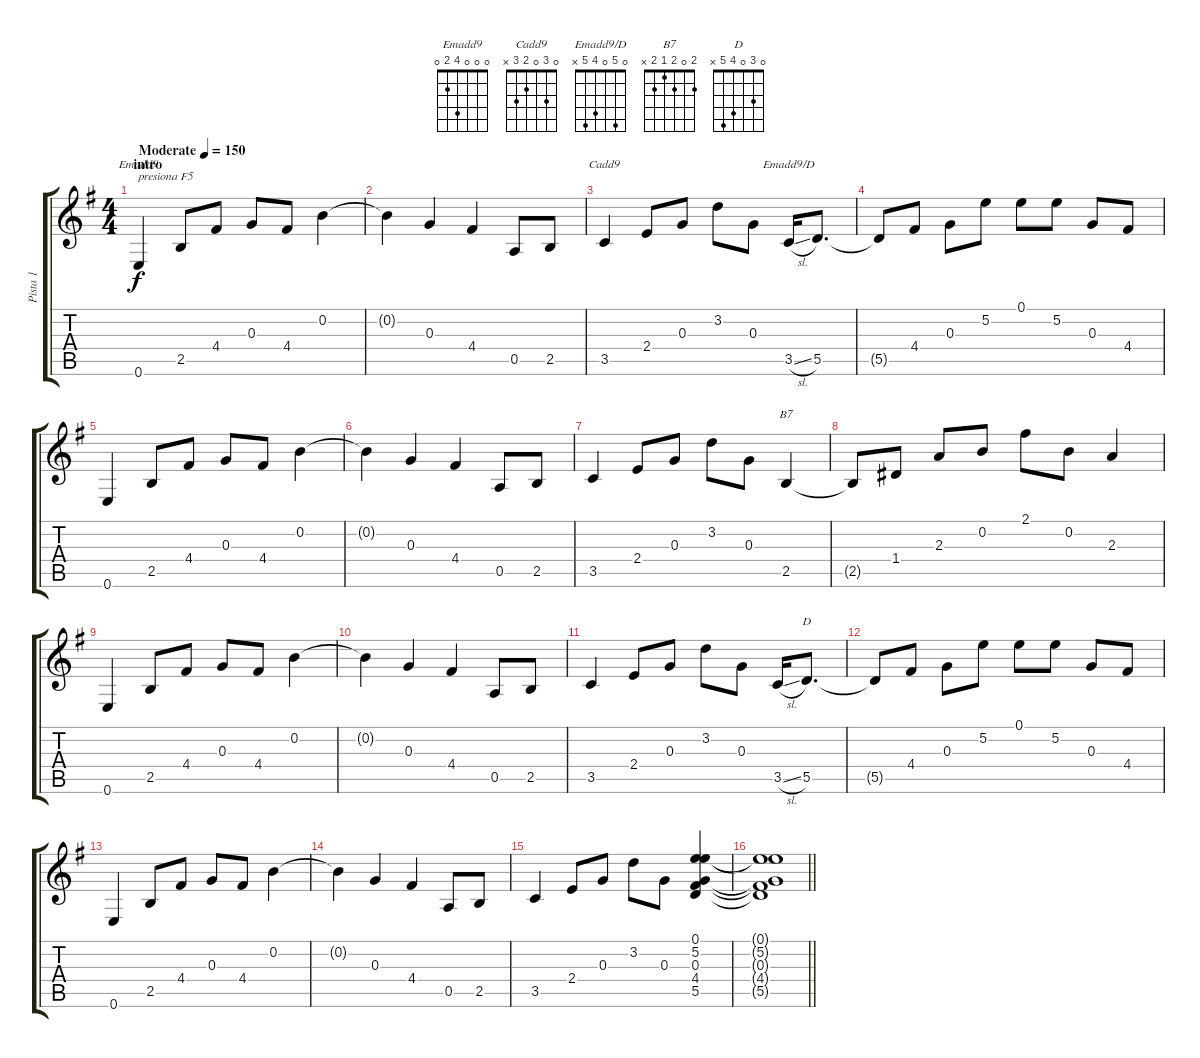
\track ("Pista 1" "Pista 1") {instrument electricguitarjazz}
\staff {score tabs}
\tuning (E4 B3 G3 D3 A2 E2) {hide}
\chord ("Emadd9" 0 0 0 4 2 0)
\chord ("Cadd9" 0 3 0 2 3 x)
\chord ("Emadd9/D" 0 5 0 4 5 x)
\chord ("B7" 2 0 2 1 2 x)
\chord ("D" 0 3 0 4 5 x)
\ts (4 4)
\section ("" "intro")
\tempo (150 "Moderate")
\clef g2
\ks eminor
0.6.4{ch "Emadd9" txt "presiona F5" dy f instrument electricguitarjazz} 2.5.8 4.4.8 0.3.8 4.4.8 0.2.4 |
0.2{t}.4 0.3.4 4.4.4 0.5.8 2.5.8 |
3.5.4{ch "Cadd9"} 2.4.8 0.3.8 3.2.8 0.3.8 3.5{sl}.16{ch "Emadd9/D"} 5.5.8{d} |
5.5{t}.8 4.4.8 0.3.8 5.2.8 0.1.8 5.2.8 0.3.8 4.4.8 |
0.6.4 2.5.8 4.4.8 0.3.8 4.4.8 0.2.4 |
0.2{t}.4 0.3.4 4.4.4 0.5.8 2.5.8 |
3.5.4 2.4.8 0.3.8 3.2.8 0.3.8 2.5.4{ch "B7"} |
2.5{t}.8 1.4.8 2.3.8 0.2.8 2.1.8 0.2.8 2.3.4 |
0.6.4 2.5.8 4.4.8 0.3.8 4.4.8 0.2.4 |
0.2{t}.4 0.3.4 4.4.4 0.5.8 2.5.8 |
3.5.4 2.4.8 0.3.8 3.2.8 0.3.8 3.5{sl}.16 5.5.8{d ch "D"} |
5.5{t}.8 4.4.8 0.3.8 5.2.8 0.1.8 5.2.8 0.3.8 4.4.8 |
0.6.4 2.5.8 4.4.8 0.3.8 4.4.8 0.2.4 |
0.2{t}.4 0.3.4 4.4.4 0.5.8 2.5.8 |
3.5.4 2.4.8 0.3.8 3.2.8 0.3.8 (0.1 5.2 0.3 4.4 5.5).4 |
\barLineRight lightlight
(0.1{t} 5.2{t} 0.3{t} 4.4{t} 5.5{t}).1
